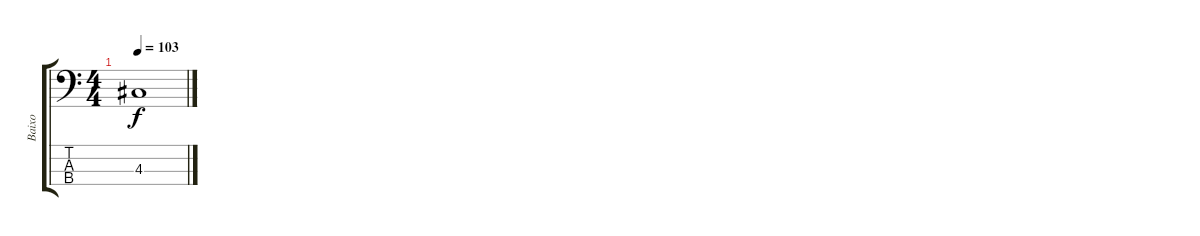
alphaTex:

\track ("Baixo" "Baixo") {instrument electricbassfinger}
\staff {score tabs}
\tuning (G2 D2 A1 E1) {hide}
\ts (4 4)
\tempo 103
\clef f4
\ks c
4.3{t}.1{dy f}
